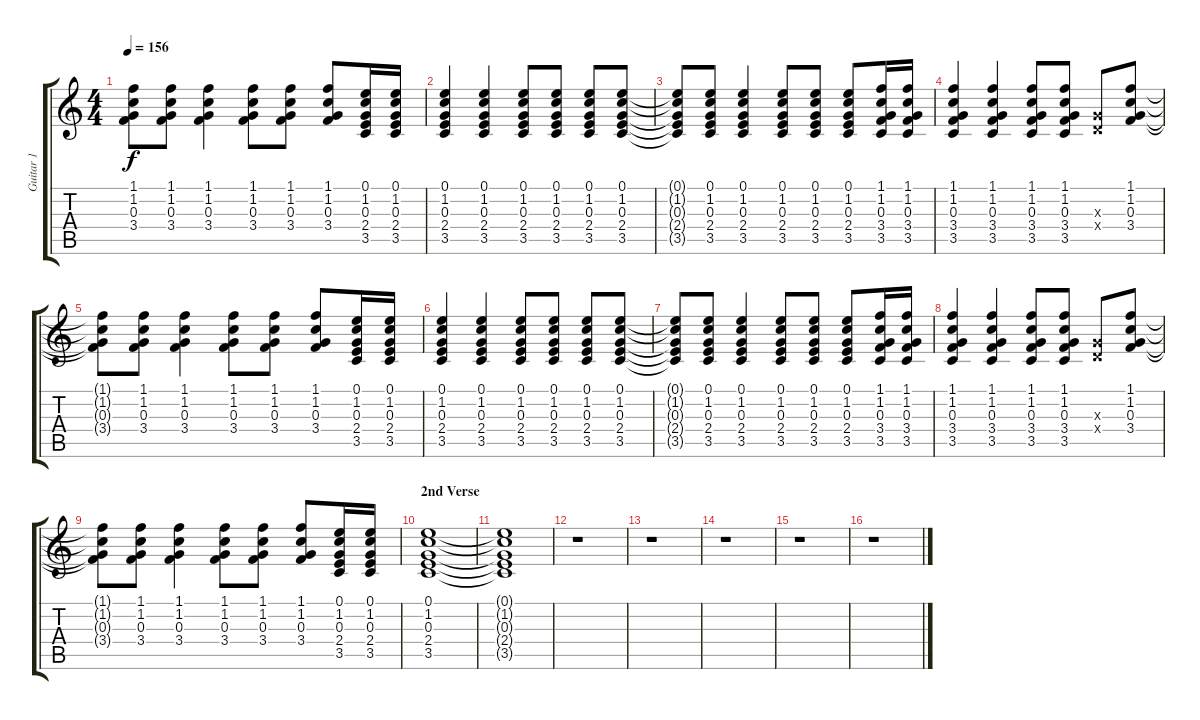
\track ("Guitar 1" "Guitar 1") {instrument electricguitarclean}
\staff {score tabs}
\tuning (E4 B3 G3 D3 A2 E2) {hide}
\ts (4 4)
\tempo 156
\clef g2
\ks c
(1.1{t} 1.2{t} 0.3{t} 3.4{t}).8{dy f} (1.1 1.2 0.3 3.4).8 (1.1 1.2 0.3 3.4).4 (1.1 1.2 0.3 3.4).8 (1.1 1.2 0.3 3.4).8 (1.1 1.2 0.3 3.4).8 (0.1 1.2 0.3 2.4 3.5).16 (0.1 1.2 0.3 2.4 3.5).16 |
(0.1 1.2 0.3 2.4 3.5).4 (0.1 1.2 0.3 2.4 3.5).4 (0.1 1.2 0.3 2.4 3.5).8 (0.1 1.2 0.3 2.4 3.5).8 (0.1 1.2 0.3 2.4 3.5).8 (0.1 1.2 0.3 2.4 3.5).8 |
(0.1{t} 1.2{t} 0.3{t} 2.4{t} 3.5{t}).8 (0.1 1.2 0.3 2.4 3.5).8 (0.1 1.2 0.3 2.4 3.5).4 (0.1 1.2 0.3 2.4 3.5).8 (0.1 1.2 0.3 2.4 3.5).8 (0.1 1.2 0.3 2.4 3.5).8 (1.1 1.2 0.3 3.4 3.5).16 (1.1 1.2 0.3 3.4 3.5).16 |
(1.1 1.2 0.3 3.4 3.5).4 (1.1 1.2 0.3 3.4 3.5).4 (1.1 1.2 0.3 3.4 3.5).8 (1.1 1.2 0.3 3.4 3.5).8 (0.3{x} 0.4{x}).8 (1.1 1.2 0.3 3.4).8 |
(1.1{t} 1.2{t} 0.3{t} 3.4{t}).8 (1.1 1.2 0.3 3.4).8 (1.1 1.2 0.3 3.4).4 (1.1 1.2 0.3 3.4).8 (1.1 1.2 0.3 3.4).8 (1.1 1.2 0.3 3.4).8 (0.1 1.2 0.3 2.4 3.5).16 (0.1 1.2 0.3 2.4 3.5).16 |
(0.1 1.2 0.3 2.4 3.5).4 (0.1 1.2 0.3 2.4 3.5).4 (0.1 1.2 0.3 2.4 3.5).8 (0.1 1.2 0.3 2.4 3.5).8 (0.1 1.2 0.3 2.4 3.5).8 (0.1 1.2 0.3 2.4 3.5).8 |
(0.1{t} 1.2{t} 0.3{t} 2.4{t} 3.5{t}).8 (0.1 1.2 0.3 2.4 3.5).8 (0.1 1.2 0.3 2.4 3.5).4 (0.1 1.2 0.3 2.4 3.5).8 (0.1 1.2 0.3 2.4 3.5).8 (0.1 1.2 0.3 2.4 3.5).8 (1.1 1.2 0.3 3.4 3.5).16 (1.1 1.2 0.3 3.4 3.5).16 |
(1.1 1.2 0.3 3.4 3.5).4 (1.1 1.2 0.3 3.4 3.5).4 (1.1 1.2 0.3 3.4 3.5).8 (1.1 1.2 0.3 3.4 3.5).8 (0.3{x} 0.4{x}).8 (1.1 1.2 0.3 3.4).8 |
(1.1{t} 1.2{t} 0.3{t} 3.4{t}).8 (1.1 1.2 0.3 3.4).8 (1.1 1.2 0.3 3.4).4 (1.1 1.2 0.3 3.4).8 (1.1 1.2 0.3 3.4).8 (1.1 1.2 0.3 3.4).8 (0.1 1.2 0.3 2.4 3.5).16 (0.1 1.2 0.3 2.4 3.5).16 |
\section ("" "2nd Verse")
(0.1 1.2 0.3 2.4 3.5).1 |
(0.1{t} 1.2{t} 0.3{t} 2.4{t} 3.5{t}).1 |
r.1 |
r.1 |
r.1 |
r.1 |
r.1
